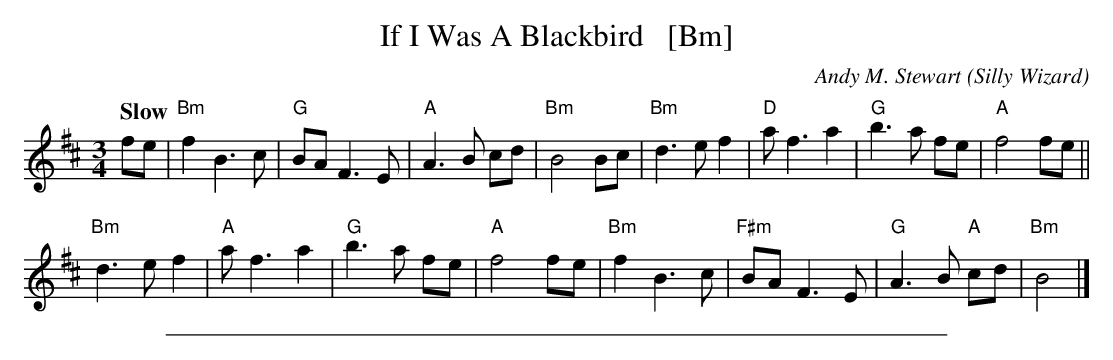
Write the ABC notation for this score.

X:1
T: If I Was A Blackbird   [Bm]
C: Andy M. Stewart (Silly Wizard)
Q: "Slow"
M: 3/4
L: 1/8
K: Bmin
fe |\
"Bm"f2 B3 c | "G"BA F3 E | "A"A3 B cd | "Bm"B4 Bc |\
"Bm"d3 e f2 | "D"a f3 a2 | "G"b3 a fe | "A"f4 fe ||
"Bm"d3 e f2 | "A"a f3 a2 | "G"b3 a fe | "A"f4 fe |\
"Bm"f2 B3 c | "F#m"BA F3 E | "G"A3 B "A"cd | "Bm"B4 |]
